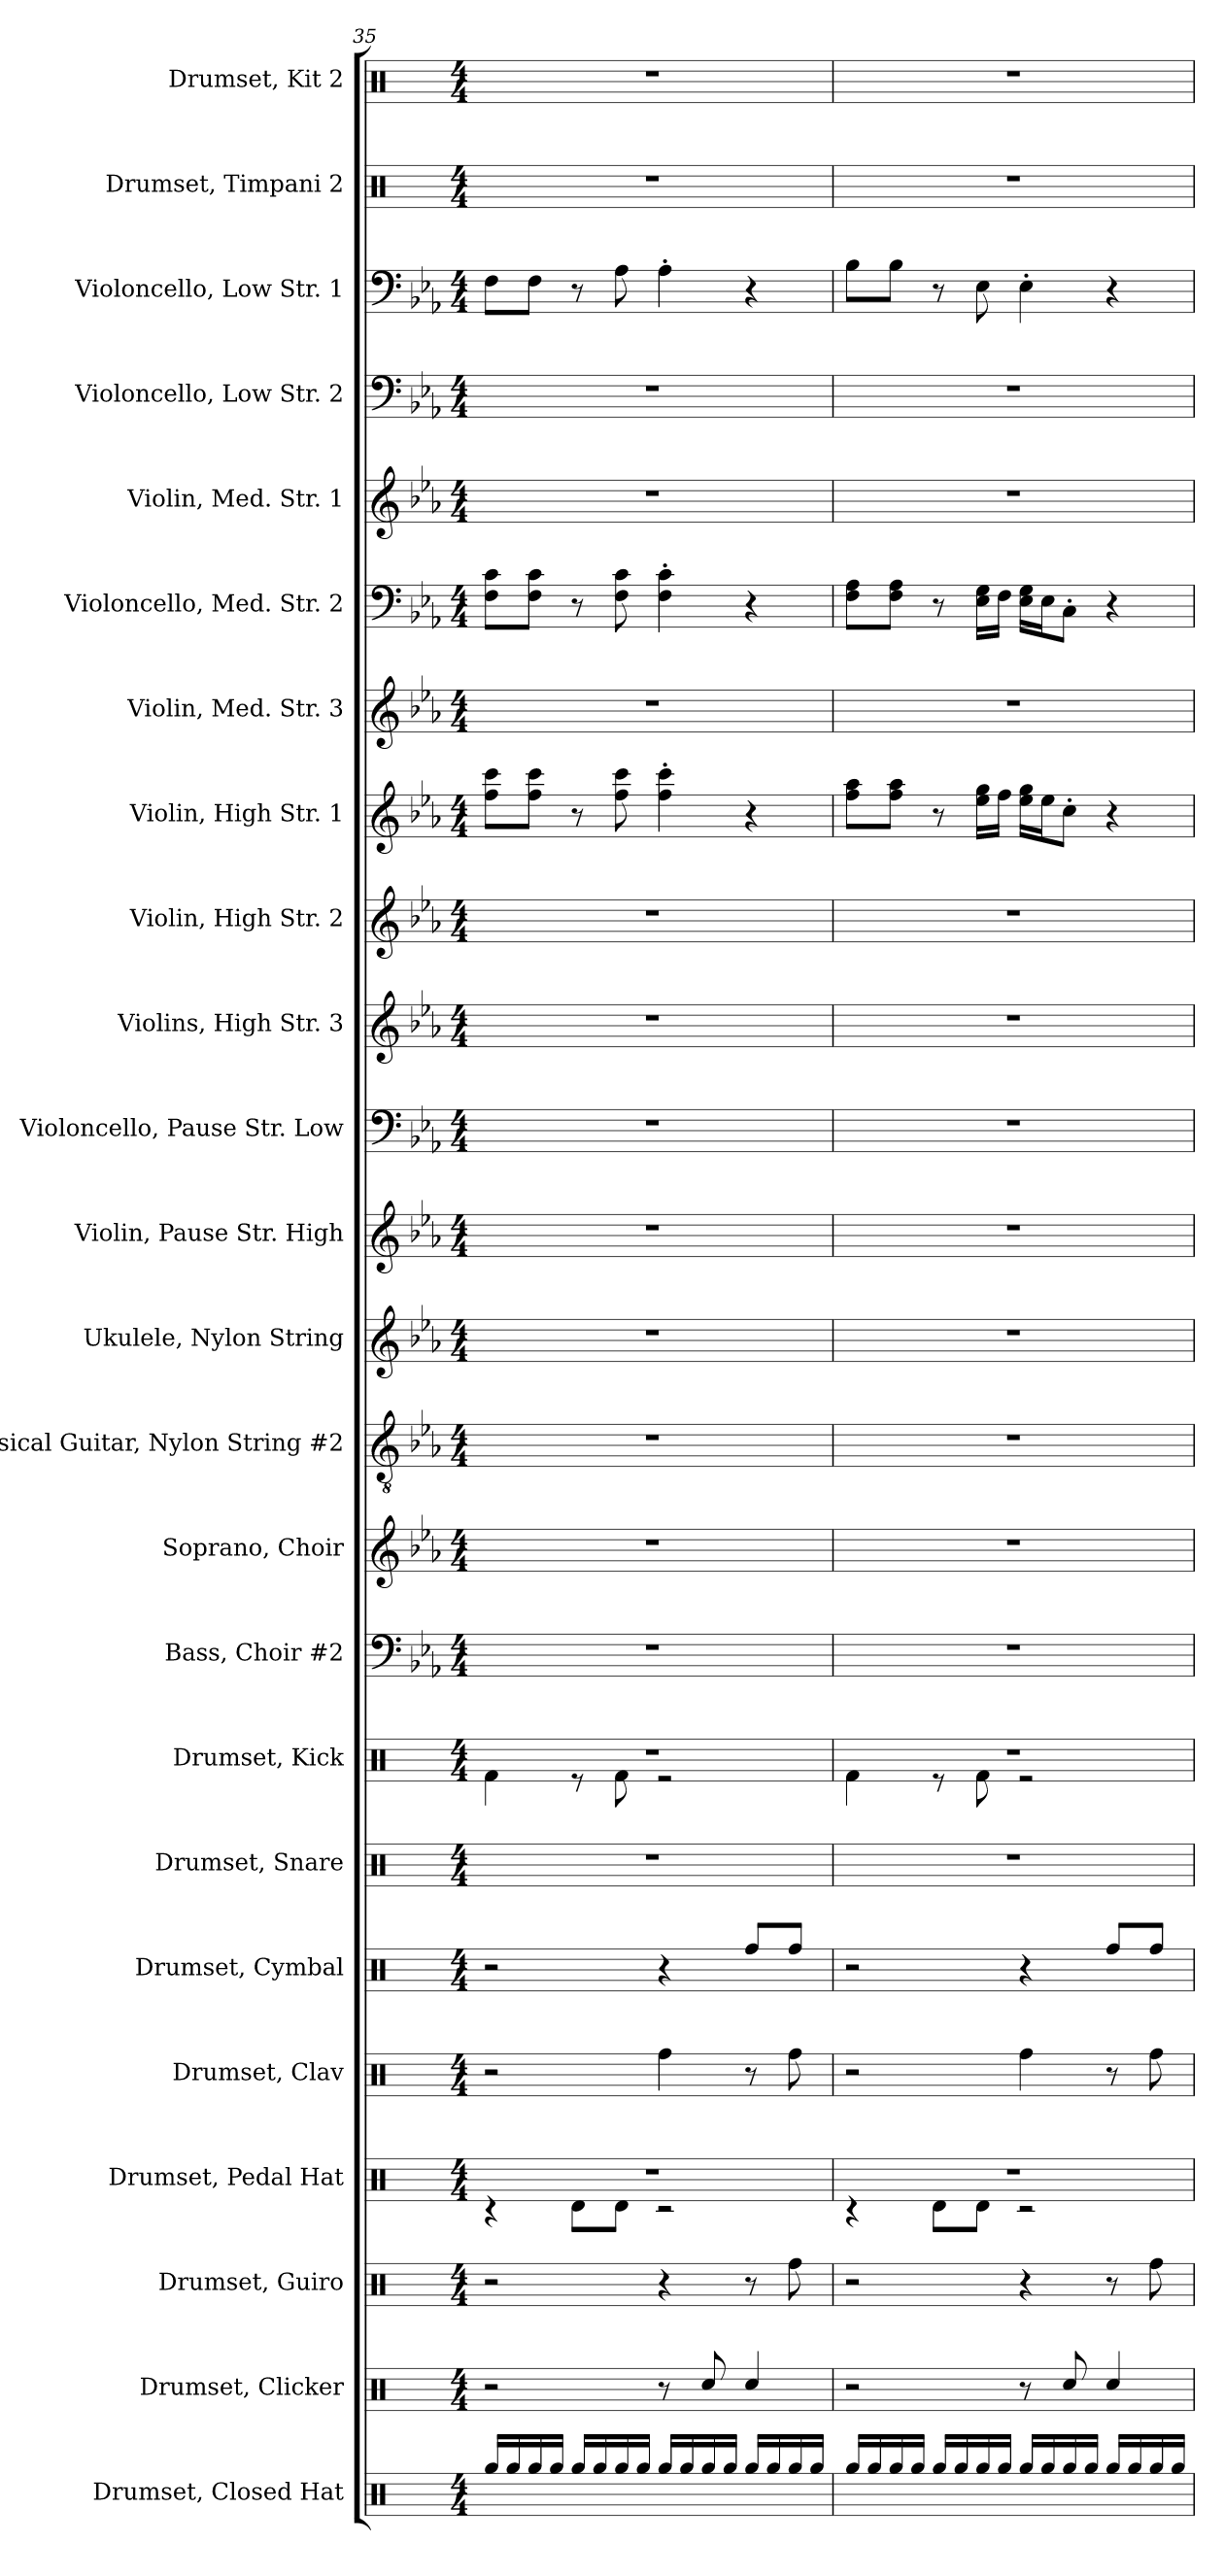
**kern	**kern	**kern	**kern	**kern	**kern	**kern	**kern	**kern	**kern	**kern	**kern	**kern	**kern	**kern	**kern	**kern	**kern	**kern	**kern	**kern	**kern	**kern	**kern
*part24	*part23	*part22	*part21	*part20	*part19	*part18	*part17	*part16	*part15	*part14	*part13	*part12	*part11	*part10	*part9	*part8	*part7	*part6	*part5	*part4	*part3	*part2	*part1
*staff24	*staff23	*staff22	*staff21	*staff20	*staff19	*staff18	*staff17	*staff16	*staff15	*staff14	*staff13	*staff12	*staff11	*staff10	*staff9	*staff8	*staff7	*staff6	*staff5	*staff4	*staff3	*staff2	*staff1
*I"Drumset, Closed Hat	*I"Drumset, Clicker	*I"Drumset, Guiro	*I"Drumset, Pedal Hat	*I"Drumset, Clav	*I"Drumset, Cymbal	*I"Drumset, Snare	*I"Drumset, Kick	*I"Bass, Choir #2	*I"Soprano, Choir	*I"Classical Guitar, Nylon String #2	*I"Ukulele, Nylon String	*I"Violin, Pause Str. High	*I"Violoncello, Pause Str. Low	*I"Violins, High Str. 3	*I"Violin, High Str. 2	*I"Violin, High Str. 1	*I"Violin, Med. Str. 3	*I"Violoncello, Med. Str. 2	*I"Violin, Med. Str. 1	*I"Violoncello, Low Str. 2	*I"Violoncello, Low Str. 1	*I"Drumset, Timpani 2	*I"Drumset, Kit 2
*I'D. Set	*I'D. Set	*I'D. Set	*I'D. Set	*I'D. Set	*I'D. Set	*I'D. Set	*I'D. Set	*I'B.	*I'S.	*I'Guit.	*I'Uk.	*I'Vln.	*I'Vc.	*I'Vlns.	*I'Vln.	*I'Vln.	*I'Vln.	*I'Vc.	*I'Vln.	*I'Vc.	*I'Vc.	*I'D. Set	*I'D. Set
*clefX	*clefX	*clefX	*clefX	*clefX	*clefX	*clefX	*clefX	*clefF4	*clefG2	*clefGv2	*clefG2	*clefG2	*clefF4	*clefG2	*clefG2	*clefG2	*clefG2	*clefF4	*clefG2	*clefF4	*clefF4	*clefX	*clefX
*k[]	*k[]	*k[]	*k[]	*k[]	*k[]	*k[]	*k[]	*k[b-e-a-]	*k[b-e-a-]	*k[b-e-a-]	*k[b-e-a-]	*k[b-e-a-]	*k[b-e-a-]	*k[b-e-a-]	*k[b-e-a-]	*k[b-e-a-]	*k[b-e-a-]	*k[b-e-a-]	*k[b-e-a-]	*k[b-e-a-]	*k[b-e-a-]	*k[]	*k[]
*M4/4	*M4/4	*M4/4	*M4/4	*M4/4	*M4/4	*M4/4	*M4/4	*M4/4	*M4/4	*M4/4	*M4/4	*M4/4	*M4/4	*M4/4	*M4/4	*M4/4	*M4/4	*M4/4	*M4/4	*M4/4	*M4/4	*M4/4	*M4/4
=35	=35	=35	=35	=35	=35	=35	=35	=35	=35	=35	=35	=35	=35	=35	=35	=35	=35	=35	=35	=35	=35	=35	=35
*	*	*	*^	*	*	*	*^	*	*	*	*	*	*	*	*	*	*	*	*	*	*	*	*
16Rgg/LL	2r	2r	1r	4r	2r	2r	1r	1r	4Rf\	1r	1r	1r	1r	1r	1r	1r	1r	8ff\ 8ccc\L	1r	8F\ 8c\L	1r	1r	8F\L	1r	1r
16Rgg/	.	.	.	.	.	.	.	.	.	.	.	.	.	.	.	.	.	.	.	.	.	.	.	.	.
16Rgg/	.	.	.	.	.	.	.	.	.	.	.	.	.	.	.	.	.	8ff\ 8ccc\J	.	8F\ 8c\J	.	.	8F\J	.	.
16Rgg/JJ	.	.	.	.	.	.	.	.	.	.	.	.	.	.	.	.	.	.	.	.	.	.	.	.	.
16Rgg/LL	.	.	.	8Rd\L	.	.	.	.	8r	.	.	.	.	.	.	.	.	8r	.	8r	.	.	8r	.	.
16Rgg/	.	.	.	.	.	.	.	.	.	.	.	.	.	.	.	.	.	.	.	.	.	.	.	.	.
16Rgg/	.	.	.	8Rd\J	.	.	.	.	8Rf\	.	.	.	.	.	.	.	.	8ff\ 8ccc\	.	8F\ 8c\	.	.	8A-\	.	.
16Rgg/JJ	.	.	.	.	.	.	.	.	.	.	.	.	.	.	.	.	.	.	.	.	.	.	.	.	.
16Rgg/LL	8r	4r	.	2r	4Rff\	4r	.	.	2r	.	.	.	.	.	.	.	.	4ff\' 4ccc\'	.	4F\' 4c\'	.	.	4A-'\	.	.
16Rgg/	.	.	.	.	.	.	.	.	.	.	.	.	.	.	.	.	.	.	.	.	.	.	.	.	.
16Rgg/	8Rcc/	.	.	.	.	.	.	.	.	.	.	.	.	.	.	.	.	.	.	.	.	.	.	.	.
16Rgg/JJ	.	.	.	.	.	.	.	.	.	.	.	.	.	.	.	.	.	.	.	.	.	.	.	.	.
16Rgg/LL	4Rcc/	8r	.	.	8r	8Rff/L	.	.	.	.	.	.	.	.	.	.	.	4r	.	4r	.	.	4r	.	.
16Rgg/	.	.	.	.	.	.	.	.	.	.	.	.	.	.	.	.	.	.	.	.	.	.	.	.	.
16Rgg/	.	8Rff\	.	.	8Rff\	8Rff/J	.	.	.	.	.	.	.	.	.	.	.	.	.	.	.	.	.	.	.
16Rgg/JJ	.	.	.	.	.	.	.	.	.	.	.	.	.	.	.	.	.	.	.	.	.	.	.	.	.
!!LO:PB:g=z
=36	=36	=36	=36	=36	=36	=36	=36	=36	=36	=36	=36	=36	=36	=36	=36	=36	=36	=36	=36	=36	=36	=36	=36	=36	=36
16Rgg/LL	2r	2r	1r	4r	2r	2r	1r	1r	4Rf\	1r	1r	1r	1r	1r	1r	1r	1r	8ff\ 8aa-\L	1r	8F\ 8A-\L	1r	1r	8B-\L	1r	1r
16Rgg/	.	.	.	.	.	.	.	.	.	.	.	.	.	.	.	.	.	.	.	.	.	.	.	.	.
16Rgg/	.	.	.	.	.	.	.	.	.	.	.	.	.	.	.	.	.	8ff\ 8aa-\J	.	8F\ 8A-\J	.	.	8B-\J	.	.
16Rgg/JJ	.	.	.	.	.	.	.	.	.	.	.	.	.	.	.	.	.	.	.	.	.	.	.	.	.
16Rgg/LL	.	.	.	8Rd\L	.	.	.	.	8r	.	.	.	.	.	.	.	.	8r	.	8r	.	.	8r	.	.
16Rgg/	.	.	.	.	.	.	.	.	.	.	.	.	.	.	.	.	.	.	.	.	.	.	.	.	.
16Rgg/	.	.	.	8Rd\J	.	.	.	.	8Rf\	.	.	.	.	.	.	.	.	16ee-\ 16gg\LL	.	16E-\ 16G\LL	.	.	8E-\	.	.
16Rgg/JJ	.	.	.	.	.	.	.	.	.	.	.	.	.	.	.	.	.	16ff\JJ	.	16F\JJ	.	.	.	.	.
16Rgg/LL	8r	4r	.	2r	4Rff\	4r	.	.	2r	.	.	.	.	.	.	.	.	16ee-\ 16gg\LL	.	16E-\ 16G\LL	.	.	4E-'\	.	.
16Rgg/	.	.	.	.	.	.	.	.	.	.	.	.	.	.	.	.	.	16ee-\J	.	16E-\J	.	.	.	.	.
16Rgg/	8Rcc/	.	.	.	.	.	.	.	.	.	.	.	.	.	.	.	.	8cc'\J	.	8C'\J	.	.	.	.	.
16Rgg/JJ	.	.	.	.	.	.	.	.	.	.	.	.	.	.	.	.	.	.	.	.	.	.	.	.	.
16Rgg/LL	4Rcc/	8r	.	.	8r	8Rff/L	.	.	.	.	.	.	.	.	.	.	.	4r	.	4r	.	.	4r	.	.
16Rgg/	.	.	.	.	.	.	.	.	.	.	.	.	.	.	.	.	.	.	.	.	.	.	.	.	.
16Rgg/	.	8Rff\	.	.	8Rff\	8Rff/J	.	.	.	.	.	.	.	.	.	.	.	.	.	.	.	.	.	.	.
16Rgg/JJ	.	.	.	.	.	.	.	.	.	.	.	.	.	.	.	.	.	.	.	.	.	.	.	.	.
*	*	*	*v	*v	*	*	*	*v	*v	*	*	*	*	*	*	*	*	*	*	*	*	*	*	*	*
=	=	=	=	=	=	=	=	=	=	=	=	=	=	=	=	=	=	=	=	=	=	=	=
*-	*-	*-	*-	*-	*-	*-	*-	*-	*-	*-	*-	*-	*-	*-	*-	*-	*-	*-	*-	*-	*-	*-	*-
